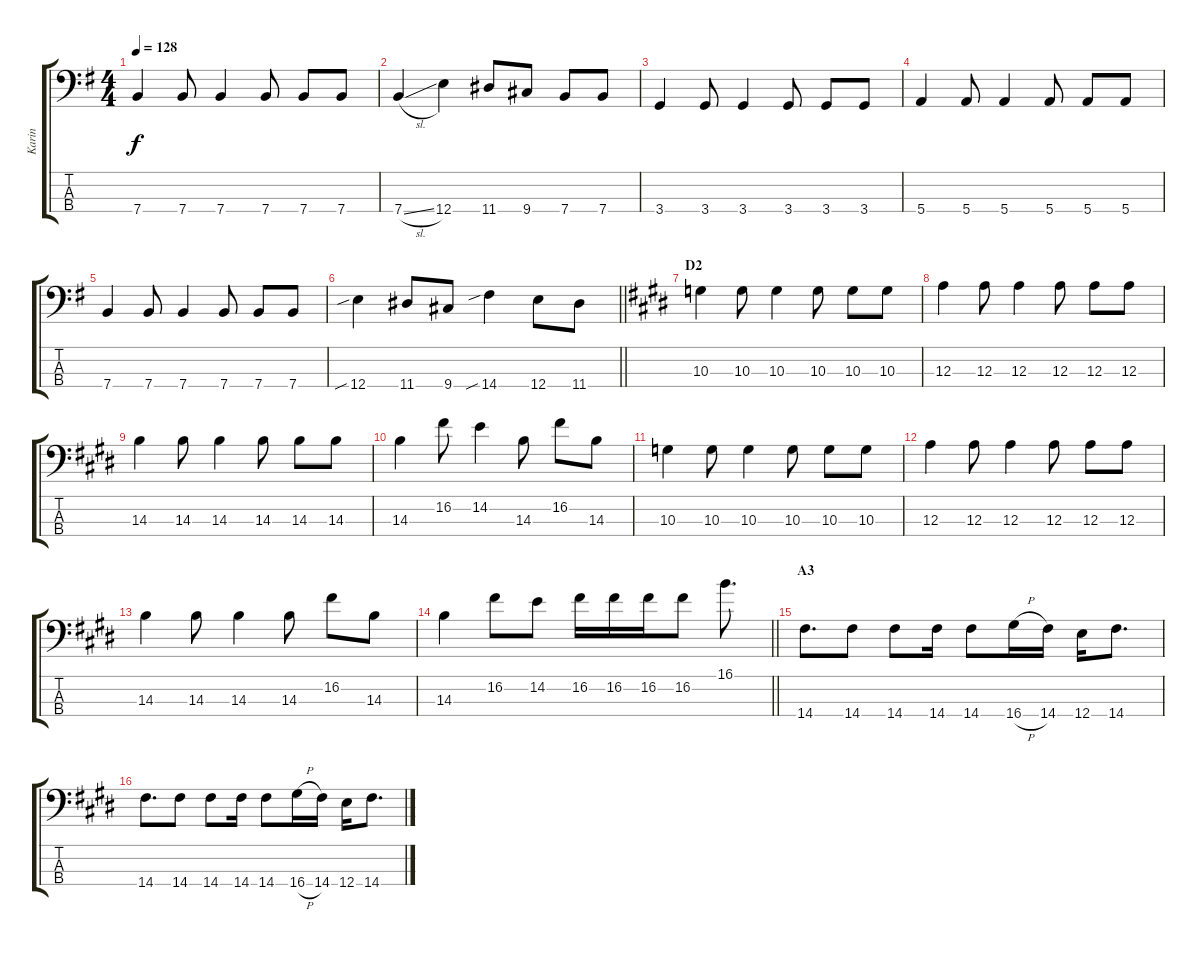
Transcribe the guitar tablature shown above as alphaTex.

\track ("Karin" "Karin") {instrument electricbassfinger}
\staff {score tabs}
\tuning (G2 D2 A1 E1) {hide}
\ts (4 4)
\tempo 128
\clef f4
\ks g
7.4.4{dy f} 7.4.8 7.4.4 7.4.8 7.4.8 7.4.8 |
7.4{sl}.4 12.4.4 11.4.8 9.4.8 7.4.8 7.4.8 |
3.4.4 3.4.8 3.4.4 3.4.8 3.4.8 3.4.8 |
5.4.4 5.4.8 5.4.4 5.4.8 5.4.8 5.4.8 |
7.4.4 7.4.8 7.4.4 7.4.8 7.4.8 7.4.8 |
\barLineRight lightlight
12.4{sib}.4 11.4.8 9.4.8 14.4{sib}.4 12.4.8 11.4.8 |
\section ("" "D2")
\ks e
10.3.4 10.3.8 10.3.4 10.3.8 10.3.8 10.3.8 |
12.3.4 12.3.8 12.3.4 12.3.8 12.3.8 12.3.8 |
14.3.4 14.3.8 14.3.4 14.3.8 14.3.8 14.3.8 |
14.3.4 16.2.8 14.2.4 14.3.8 16.2.8 14.3.8 |
10.3.4 10.3.8 10.3.4 10.3.8 10.3.8 10.3.8 |
12.3.4 12.3.8 12.3.4 12.3.8 12.3.8 12.3.8 |
14.3.4 14.3.8 14.3.4 14.3.8 16.2.8 14.3.8 |
\barLineRight lightlight
14.3.4 16.2.8 14.2.8 16.2.16 16.2.16 16.2.16 16.2.8 16.1.8{d} |
\section ("" "A3")
14.4.8{d} 14.4.8 14.4.8 14.4.16 14.4.8 16.4{h}.16 14.4.16 12.4.16 14.4.8{d} |
14.4.8{d} 14.4.8 14.4.8 14.4.16 14.4.8 16.4{h}.16 14.4.16 12.4.16 14.4.8{d}
